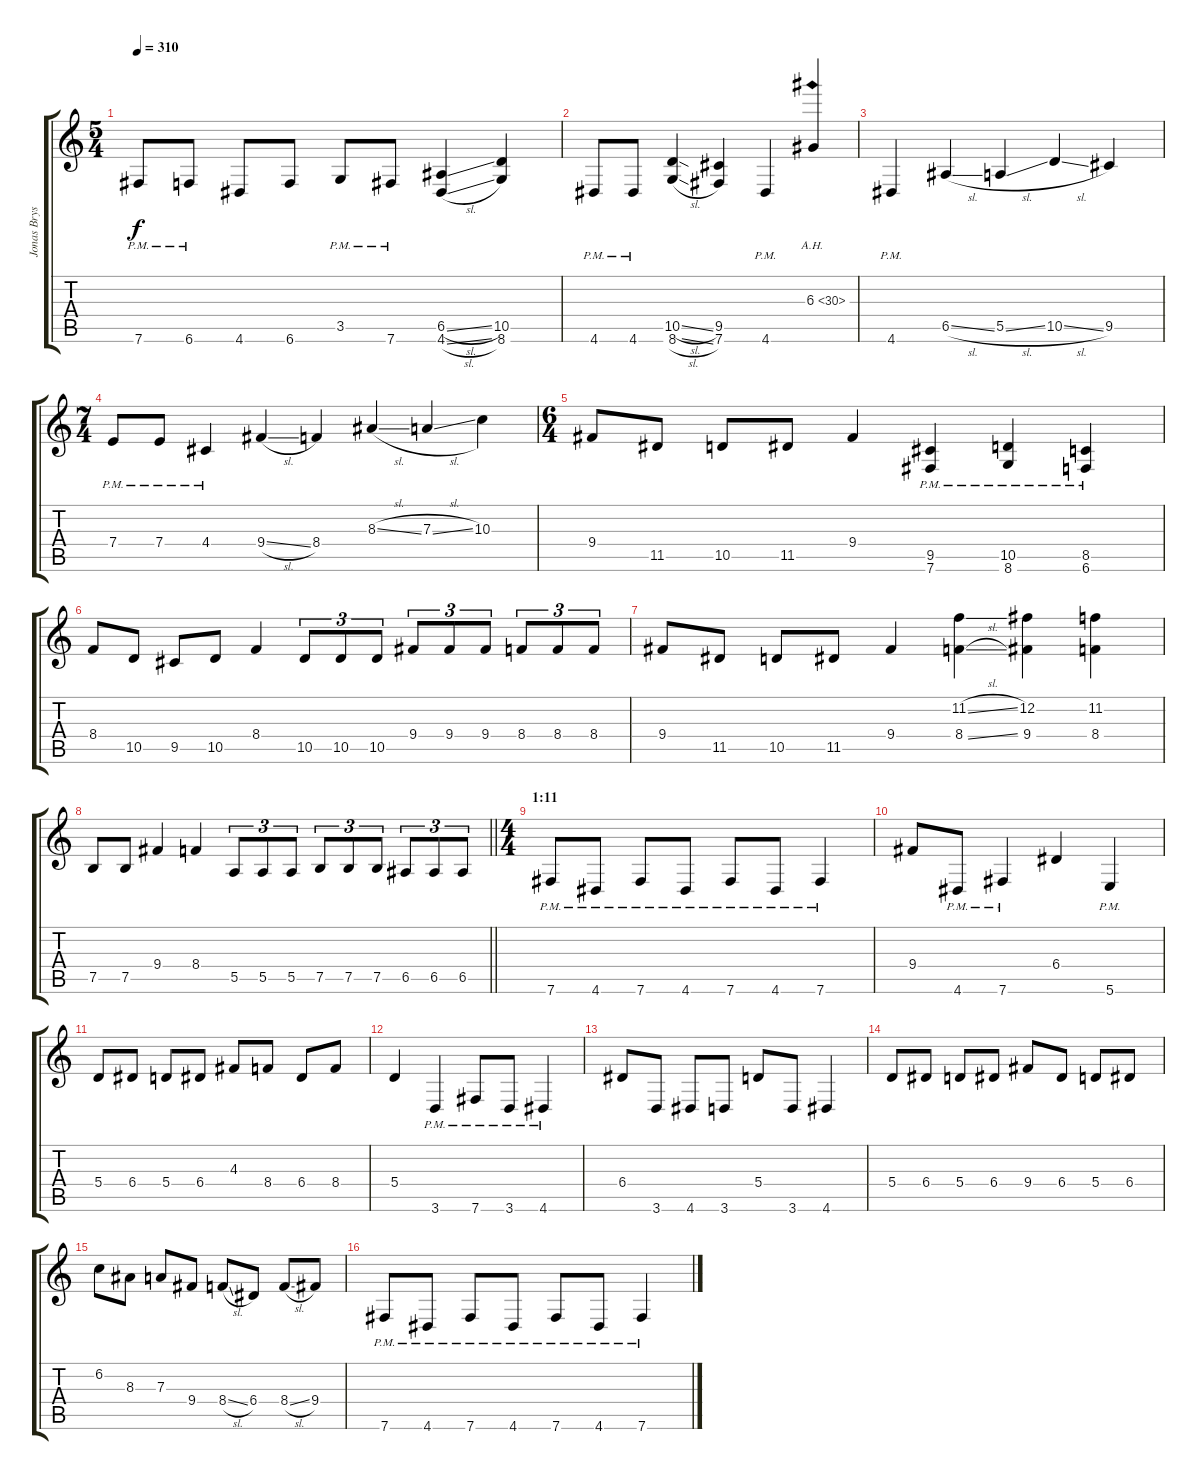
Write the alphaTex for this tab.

\track ("Jonas Bryssling" "Jonas Brys") {instrument overdrivenguitar}
\staff {score tabs}
\tuning (B3 Gb3 D3 A2 E2 B1) {hide}
\ts (5 4)
\tempo 310
\clef g2
\ks c
7.6{pm}.8{dy f} 6.6{pm}.8 4.6.8 6.6.8 3.5{pm}.8 7.6{pm}.8 (6.5{sl} 4.6{sl}).4 (10.5 8.6).4 |
4.6{pm}.8 4.6{pm}.8 (10.5{sl} 8.6{sl}).4 (9.5 7.6).4 4.6{pm}.4 6.3{ah 24}.4 |
4.6{pm}.4 6.5{sl}.4 5.5{sl}.4 10.5{sl}.4 9.5.4 |
\ts (7 4)
7.4{pm}.8 7.4{pm}.8 4.4{pm}.4 9.4{sl}.4 8.4.4 8.3{sl}.4 7.3{sl}.4 10.3.4 |
\ts (6 4)
9.4.8 11.5.8 10.5.8 11.5.8 9.4.4 (9.5{pm} 7.6{pm}).4 (10.5{pm} 8.6{pm}).4 (8.5{pm} 6.6{pm}).4 |
8.4.8 10.5.8 9.5.8 10.5.8 8.4.4 10.5.8{tu (3 2)} 10.5.8{tu (3 2)} 10.5.8{tu (3 2)} 9.4.8{tu (3 2)} 9.4.8{tu (3 2)} 9.4.8{tu (3 2)} 8.4.8{tu (3 2)} 8.4.8{tu (3 2)} 8.4.8{tu (3 2)} |
9.4.8 11.5.8 10.5.8 11.5.8 9.4.4 (11.2{sl} 8.4{sl}).4 (12.2 9.4).4 (11.2 8.4).4 |
\barLineRight lightlight
7.5.8 7.5.8 9.4.4 8.4.4 5.5.8{tu (3 2)} 5.5.8{tu (3 2)} 5.5.8{tu (3 2)} 7.5.8{tu (3 2)} 7.5.8{tu (3 2)} 7.5.8{tu (3 2)} 6.5.8{tu (3 2)} 6.5.8{tu (3 2)} 6.5.8{tu (3 2)} |
\ts (4 4)
\section ("" "1:11")
7.6{pm}.8 4.6{pm}.8 7.6{pm}.8 4.6{pm}.8 7.6{pm}.8 4.6{pm}.8 7.6{pm}.4 |
9.4.8 4.6{pm}.8 7.6{pm}.4 6.4.4 5.6{pm}.4 |
5.4.8 6.4.8 5.4.8 6.4.8 4.3.8 8.4.8 6.4.8 8.4.8 |
5.4.4 3.6{pm}.4 7.6{pm}.8 3.6{pm}.8 4.6{pm}.4 |
6.4.8 3.6.8 4.6.8 3.6.8 5.4.8 3.6.8 4.6.4 |
5.4.8 6.4.8 5.4.8 6.4.8 9.4.8 6.4.8 5.4.8 6.4.8 |
6.2.8 8.3.8 7.3.8 9.4.8 8.4{sl}.8 6.4.8 8.4{sl}.8 9.4.8 |
7.6{pm}.8 4.6{pm}.8 7.6{pm}.8 4.6{pm}.8 7.6{pm}.8 4.6{pm}.8 7.6{pm}.4
